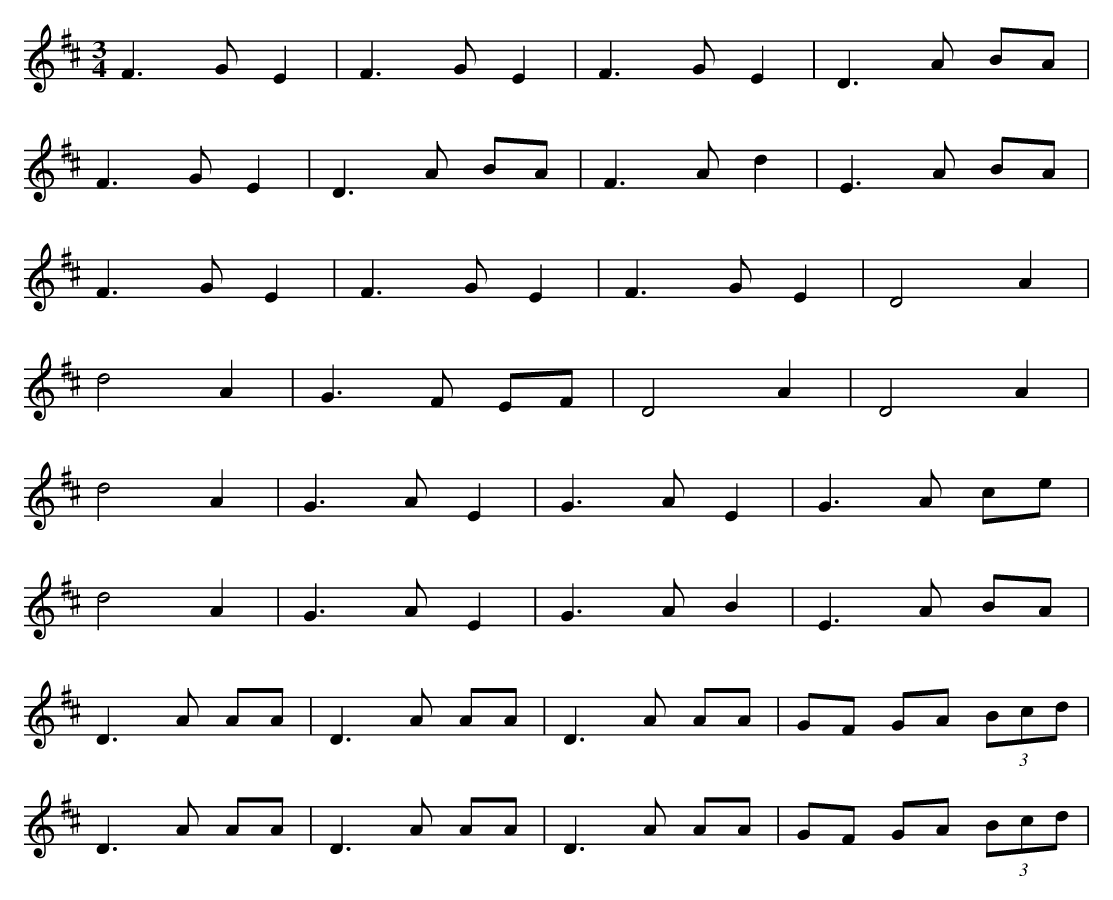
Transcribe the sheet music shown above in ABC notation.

X:1
M:3/4
K:D
F3GE2|F3GE2|F3GE2|D3A BA|
F3GE2|D3A BA|F3A d2|E3A BA|
F3GE2|F3GE2|F3GE2|D4 A2|
d4A2|G3F EF|D4A2|D4A2|
d4A2|G3A E2|G3A E2|G3A ce|
d4A2|G3A E2|G3A B2|E3A BA|
D3A AA|D3A AA|D3A AA|GF GA (3Bcd|
D3A AA|D3A AA|D3A AA|GF GA (3Bcd|
